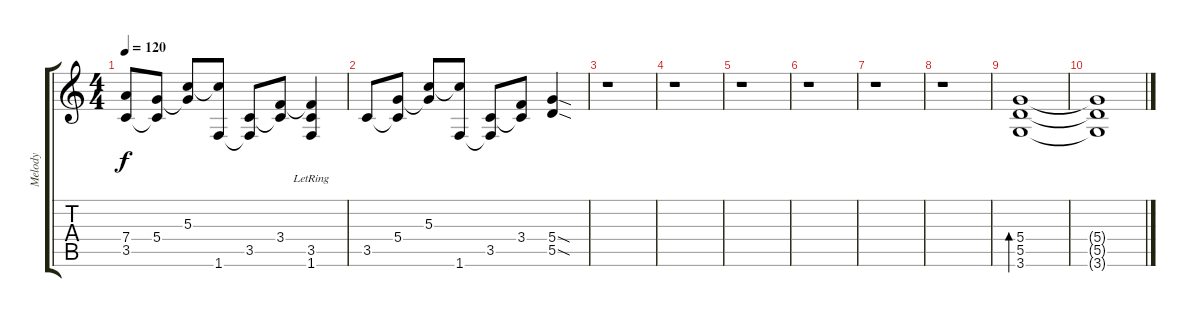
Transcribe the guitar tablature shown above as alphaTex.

\track ("Melody" "Melody") {instrument acousticguitarsteel}
\staff {score tabs}
\tuning (E4 B3 G3 D3 A2 E2) {hide}
\ts (4 4)
\tempo 120
\clef g2
\ks c
(7.4{t} 3.5).8{dy f} (5.4 3.5{t}).8 (5.3 5.4{t}).8 (5.3{t} 1.6).8 (3.5 1.6{t}).8 (3.4 3.5{t}).8 (3.4{t} 3.5{lr} 1.6{lr}).4 |
3.5.8 (5.4 3.5{t}).8 (5.3 5.4{t}).8 (5.3{t} 1.6).8 (3.5 1.6{t}).8 (3.4 3.5{t}).8 (5.4{sod} 5.5{sod}).4 |
r.1 |
r.1 |
r.1 |
r.1 |
r.1 |
r.1 |
(5.4 5.5 3.6).1{bd 60} |
(5.4{t} 5.5{t} 3.6{t}).1
